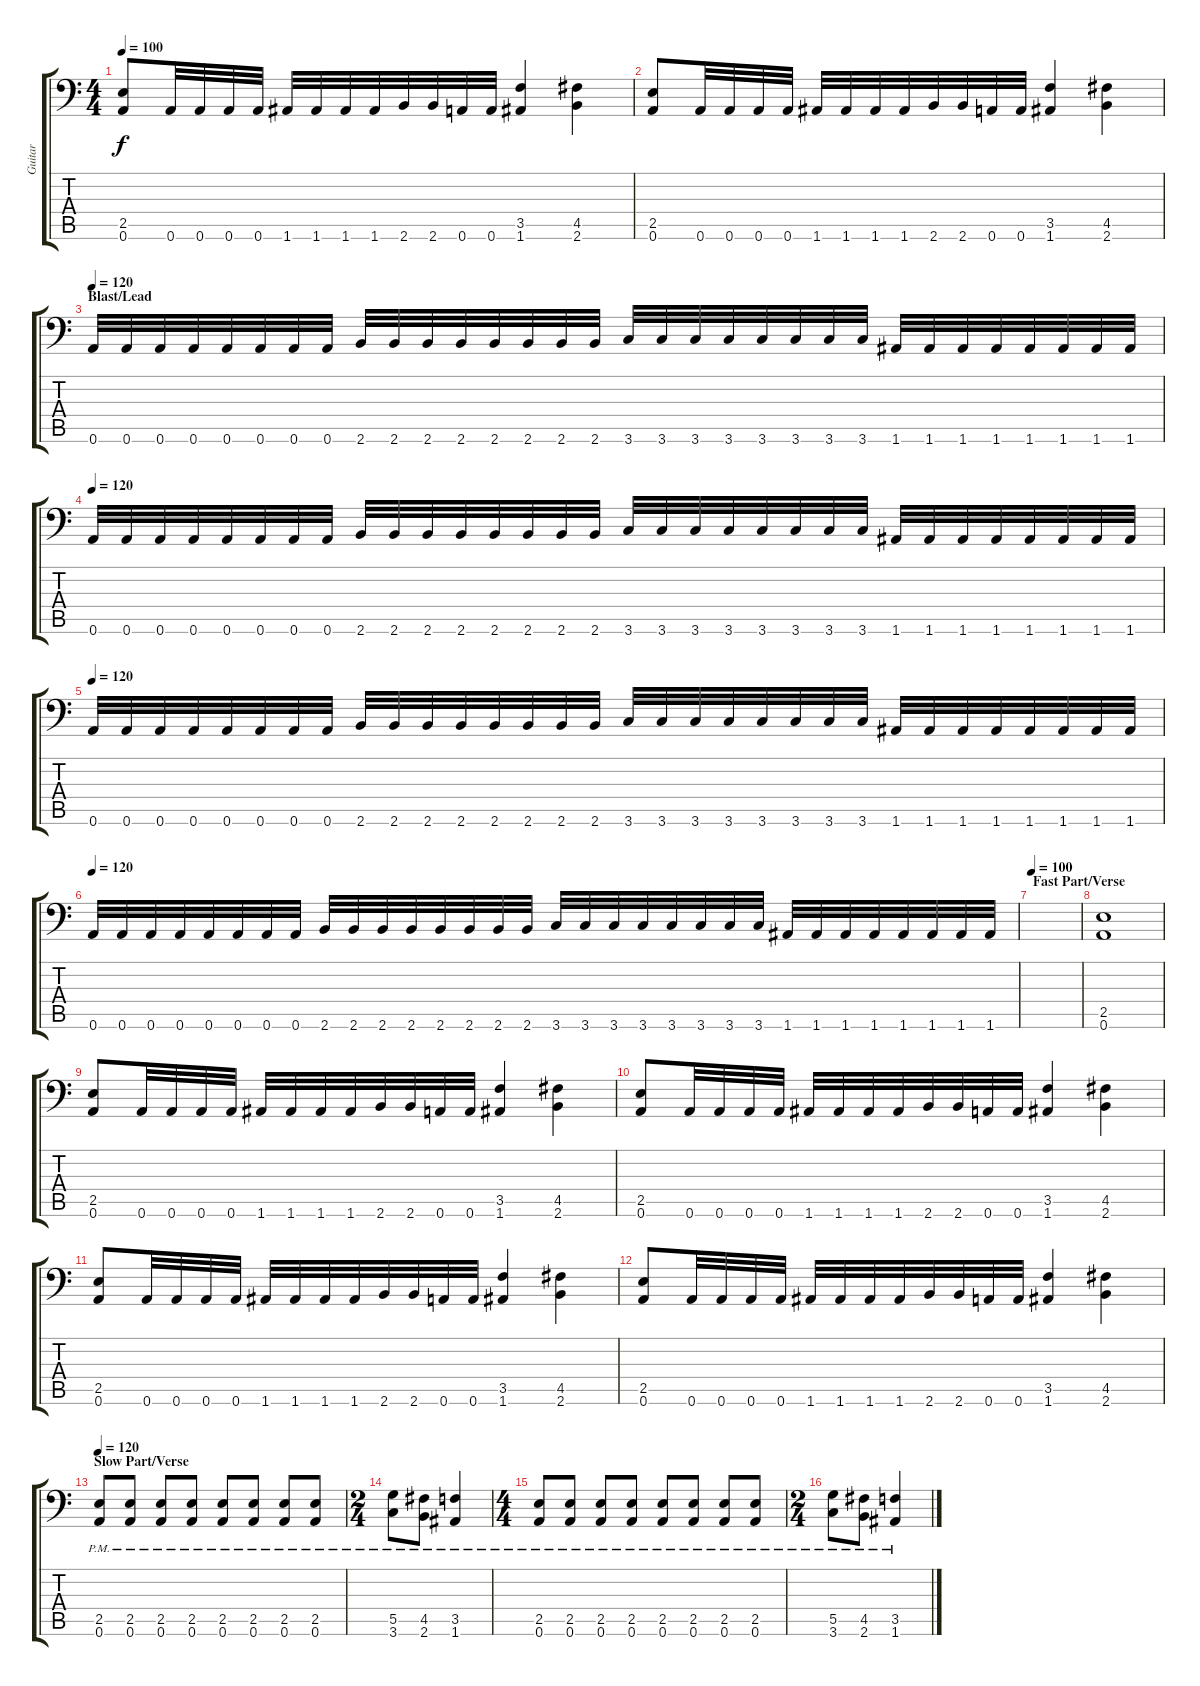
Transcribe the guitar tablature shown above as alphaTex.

\track ("Guitar" "Guitar") {instrument distortionguitar}
\staff {score tabs}
\tuning (A3 E3 C3 G2 D2 A1) {hide}
\ts (4 4)
\tempo 100
\clef f4
\ks c
(2.5 0.6).8{dy f} 0.6.32 0.6.32 0.6.32 0.6.32 1.6.32 1.6.32 1.6.32 1.6.32 2.6.32 2.6.32 0.6.32 0.6.32 (3.5 1.6).4 (4.5 2.6).4 |
(2.5 0.6).8 0.6.32 0.6.32 0.6.32 0.6.32 1.6.32 1.6.32 1.6.32 1.6.32 2.6.32 2.6.32 0.6.32 0.6.32 (3.5 1.6).4 (4.5 2.6).4 |
\section ("" "Blast/Lead")
\tempo 120
0.6.32 0.6.32 0.6.32 0.6.32 0.6.32 0.6.32 0.6.32 0.6.32 2.6.32 2.6.32 2.6.32 2.6.32 2.6.32 2.6.32 2.6.32 2.6.32 3.6.32 3.6.32 3.6.32 3.6.32 3.6.32 3.6.32 3.6.32 3.6.32 1.6.32 1.6.32 1.6.32 1.6.32 1.6.32 1.6.32 1.6.32 1.6.32 |
\tempo 120
0.6.32 0.6.32 0.6.32 0.6.32 0.6.32 0.6.32 0.6.32 0.6.32 2.6.32 2.6.32 2.6.32 2.6.32 2.6.32 2.6.32 2.6.32 2.6.32 3.6.32 3.6.32 3.6.32 3.6.32 3.6.32 3.6.32 3.6.32 3.6.32 1.6.32 1.6.32 1.6.32 1.6.32 1.6.32 1.6.32 1.6.32 1.6.32 |
\tempo 120
0.6.32 0.6.32 0.6.32 0.6.32 0.6.32 0.6.32 0.6.32 0.6.32 2.6.32 2.6.32 2.6.32 2.6.32 2.6.32 2.6.32 2.6.32 2.6.32 3.6.32 3.6.32 3.6.32 3.6.32 3.6.32 3.6.32 3.6.32 3.6.32 1.6.32 1.6.32 1.6.32 1.6.32 1.6.32 1.6.32 1.6.32 1.6.32 |
\tempo 120
0.6.32 0.6.32 0.6.32 0.6.32 0.6.32 0.6.32 0.6.32 0.6.32 2.6.32 2.6.32 2.6.32 2.6.32 2.6.32 2.6.32 2.6.32 2.6.32 3.6.32 3.6.32 3.6.32 3.6.32 3.6.32 3.6.32 3.6.32 3.6.32 1.6.32 1.6.32 1.6.32 1.6.32 1.6.32 1.6.32 1.6.32 1.6.32 |
\section ("" "Fast Part/Verse")
\tempo 100
|
(2.5 0.6).1 |
(2.5 0.6).8 0.6.32 0.6.32 0.6.32 0.6.32 1.6.32 1.6.32 1.6.32 1.6.32 2.6.32 2.6.32 0.6.32 0.6.32 (3.5 1.6).4 (4.5 2.6).4 |
(2.5 0.6).8 0.6.32 0.6.32 0.6.32 0.6.32 1.6.32 1.6.32 1.6.32 1.6.32 2.6.32 2.6.32 0.6.32 0.6.32 (3.5 1.6).4 (4.5 2.6).4 |
(2.5 0.6).8 0.6.32 0.6.32 0.6.32 0.6.32 1.6.32 1.6.32 1.6.32 1.6.32 2.6.32 2.6.32 0.6.32 0.6.32 (3.5 1.6).4 (4.5 2.6).4 |
(2.5 0.6).8 0.6.32 0.6.32 0.6.32 0.6.32 1.6.32 1.6.32 1.6.32 1.6.32 2.6.32 2.6.32 0.6.32 0.6.32 (3.5 1.6).4 (4.5 2.6).4 |
\section ("" "Slow Part/Verse")
\tempo 120
(2.5{pm} 0.6{pm}).8 (2.5{pm} 0.6{pm}).8 (2.5{pm} 0.6{pm}).8 (2.5{pm} 0.6{pm}).8 (2.5{pm} 0.6{pm}).8 (2.5{pm} 0.6{pm}).8 (2.5{pm} 0.6{pm}).8 (2.5{pm} 0.6{pm}).8 |
\ts (2 4)
(5.5{pm} 3.6{pm}).8 (4.5{pm} 2.6{pm}).8 (3.5{pm} 1.6{pm}).4 |
\ts (4 4)
(2.5{pm} 0.6{pm}).8 (2.5{pm} 0.6{pm}).8 (2.5{pm} 0.6{pm}).8 (2.5{pm} 0.6{pm}).8 (2.5{pm} 0.6{pm}).8 (2.5{pm} 0.6{pm}).8 (2.5{pm} 0.6{pm}).8 (2.5{pm} 0.6{pm}).8 |
\ts (2 4)
(5.5{pm} 3.6{pm}).8 (4.5{pm} 2.6{pm}).8 (3.5{pm} 1.6{pm}).4
